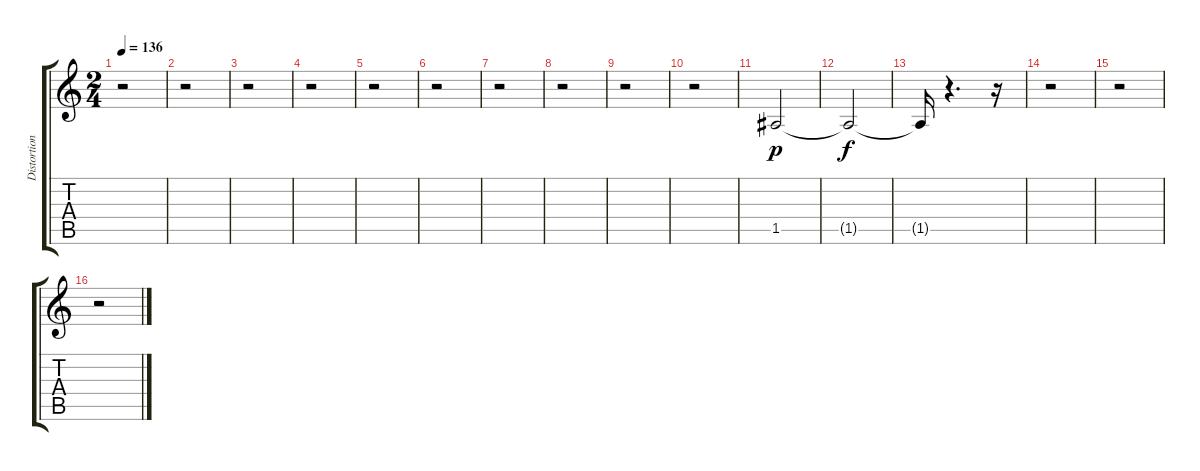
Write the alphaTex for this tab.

\track ("Distortion Guitar" "Distortion") {instrument distortionguitar}
\staff {score tabs}
\tuning (E4 B3 G3 D3 A2 E2) {hide}
\ts (2 4)
\tempo 136
\clef g2
\ks c
r.2{dy f} |
r.2 |
r.2 |
r.2 |
r.2 |
r.2 |
r.2 |
r.2 |
r.2 |
r.2 |
1.5.2{dy p} |
1.5{t}.2{dy f} |
1.5{t}.16 r.4{d} r.16 |
r.2 |
r.2 |
r.2
